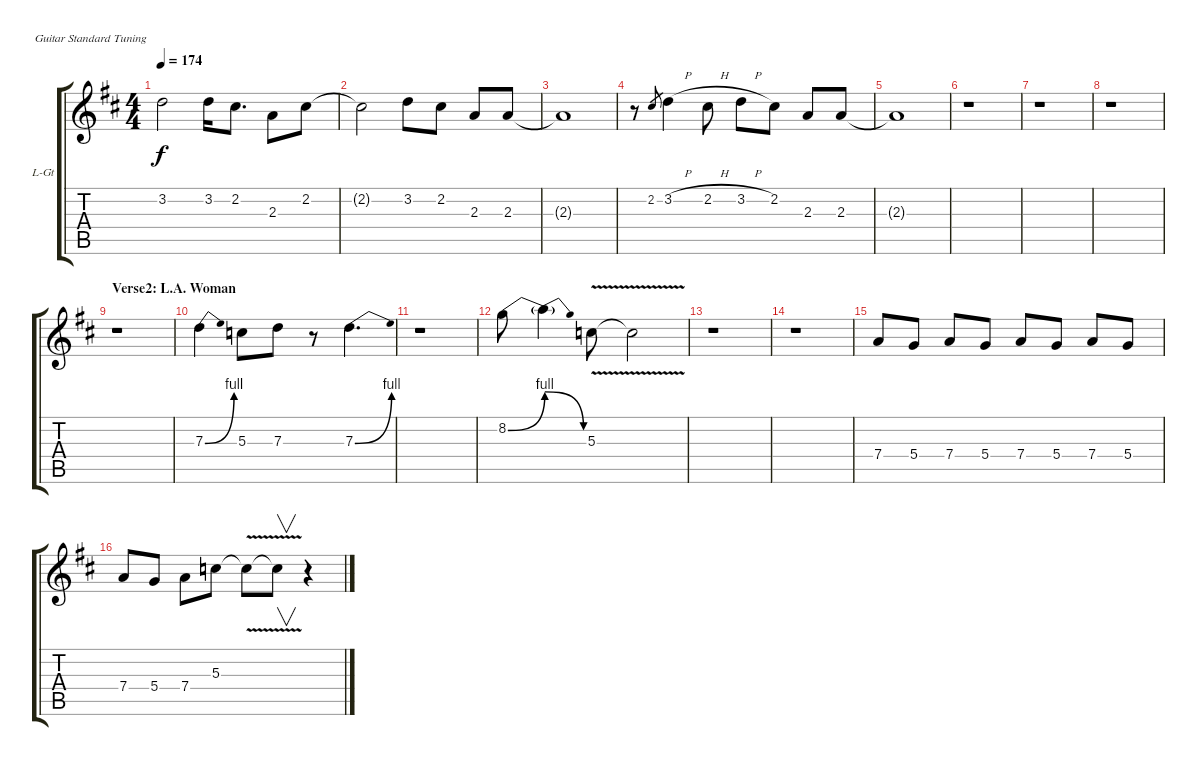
\bracketExtendMode groupsimilarinstruments
\firstSystemTrackNameOrientation horizontal
\otherSystemsTrackNameOrientation horizontal
\track ("Lead Guitar" "L-Gt") {instrument electricguitarclean}
\staff {score tabs}
\tuning (E4 B3 G3 D3 A2 E2)
\ts (4 4)
\tempo 174
\clef g2
\ks d
3.2{t}.2{dy f} 3.2.16 2.2.8{d} 2.3.8 2.2.8 |
2.2{t}.2 3.2.8 2.2.8 2.3.8 2.3.8 |
2.3{t}.1 |
r.8 2.2.8{gr} 3.2{h}.4 2.2{h}.8 3.2{h}.8 2.2.8 2.3.8 2.3.8 |
2.3{t}.1 |
r.1 |
r.1 |
r.1 |
\section ("" "Verse2: L.A. Woman")
r.1 |
7.3{be (bend 0 0 39.6 4)}.4 5.3.8 7.3.8 r.8 7.3{be (bend 0 0 41.4 4)}.4{d} |
r.1 |
8.2{be (bend 0 0 46.8 4)}.8 8.2{be (release 0 4 60 0) t}.4 5.3{v}.8 5.3{v t}.2 |
r.1 |
r.1 |
7.4.8 5.4.8 7.4.8 5.4.8 7.4.8 5.4.8 7.4.8 5.4.8 |
7.4.8 5.4.8 7.4.8 5.3.8 5.3{v t}.8 5.3{t}.8{v} r.4
